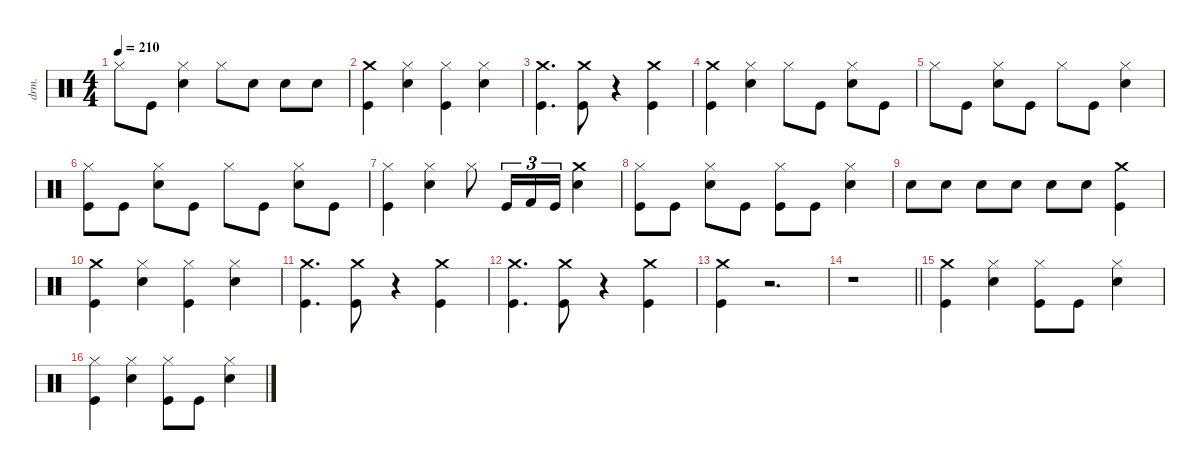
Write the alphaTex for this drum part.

\defaultSystemsLayout 4
\hideDynamics
\bracketExtendMode nobrackets
\otherSystemsTrackNameOrientation horizontal
\track ("Lars Ulrich" "drm.") {instrument percussion}
\staff {score}
\articulation defaults
\ts (4 4)
\tempo 210
\clef neutral
\ks c "Hi-Hat (closed)".8{dy fff} "Kick (hit)".8
("Snare (hit) 2" "Hi-Hat (closed)").4 "Hi-Hat (closed)".8 "Snare (hit) 2".8 "Snare (hit) 2".8 "Snare (hit) 2".8 |
("Crash medium (hit)" "Kick (hit)").4 ("Snare (hit) 2" "Hi-Hat (closed)").4 ("Hi-Hat (closed)" "Kick (hit)").4 ("Hi-Hat (closed)" "Snare (hit) 2").4 |
("Crash medium (hit)" "Kick (hit)").4{d} ("Crash medium (hit)" "Kick (hit)").8 r.4 ("Crash medium (hit)" "Kick (hit)").4 |
("Crash medium (hit)" "Kick (hit)").4 ("Snare (hit) 2" "Hi-Hat (closed)").4 "Hi-Hat (closed)".8 "Kick (hit)".8 ("Snare (hit) 2" "Hi-Hat (closed)").8 "Kick (hit)".8 |
"Hi-Hat (closed)".8 "Kick (hit)".8 ("Snare (hit) 2" "Hi-Hat (closed)").8 "Kick (hit)".8 "Hi-Hat (closed)".8 "Kick (hit)".8 ("Snare (hit) 2" "Hi-Hat (closed)").4 |
("Kick (hit)" "Hi-Hat (closed)").8 "Kick (hit)".8 ("Snare (hit) 2" "Hi-Hat (closed)").8 "Kick (hit)".8 "Hi-Hat (closed)".8 "Kick (hit)".8 ("Snare (hit) 2" "Hi-Hat (closed)").8 "Kick (hit)".8 |
("Kick (hit)" "Hi-Hat (closed)").4 ("Snare (hit) 2" "Hi-Hat (closed)").4 "Hi-Hat (closed)".8 "Kick (hit)".16{tu (3 2)} "Kick (hit) 2".16{tu (3 2)} "Kick (hit)".16{tu (3 2)} ("Snare (hit) 2" "Crash medium (hit)").4 |
("Kick (hit)" "Hi-Hat (closed)").8 "Kick (hit)".8 ("Snare (hit) 2" "Hi-Hat (closed)").8 "Kick (hit)".8 ("Kick (hit)" "Hi-Hat (closed)").8 "Kick (hit)".8 ("Snare (hit) 2" "Hi-Hat (closed)").4 |
"Snare (hit) 2".8 "Snare (hit) 2".8 "Snare (hit) 2".8 "Snare (hit) 2".8 "Snare (hit) 2".8 "Snare (hit) 2".8 ("Kick (hit)" "Crash medium (hit)").4 |
("Crash medium (hit)" "Kick (hit)").4 ("Hi-Hat (closed)" "Snare (hit) 2").4 ("Hi-Hat (closed)" "Kick (hit)").4 ("Hi-Hat (closed)" "Snare (hit) 2").4 |
("Crash medium (hit)" "Kick (hit)").4{d} ("Crash medium (hit)" "Kick (hit)").8 r.4 ("Crash medium (hit)" "Kick (hit)").4 |
("Crash medium (hit)" "Kick (hit)").4{d} ("Crash medium (hit)" "Kick (hit)").8 r.4 ("Crash medium (hit)" "Kick (hit)").4 |
("Kick (hit)" "Crash medium (hit)").4 r.2{d} |
\barLineRight lightlight
r.1 |
("Kick (hit)" "Crash medium (hit)").4 ("Snare (hit) 2" "Hi-Hat (closed)").4 ("Hi-Hat (closed)" "Kick (hit)").8 "Kick (hit)".8 ("Hi-Hat (closed)" "Snare (hit) 2").4 |
("Kick (hit)" "Hi-Hat (closed)").4 ("Hi-Hat (closed)" "Snare (hit) 2").4 ("Hi-Hat (closed)" "Kick (hit)").8 "Kick (hit)".8 ("Hi-Hat (closed)" "Snare (hit) 2").4
